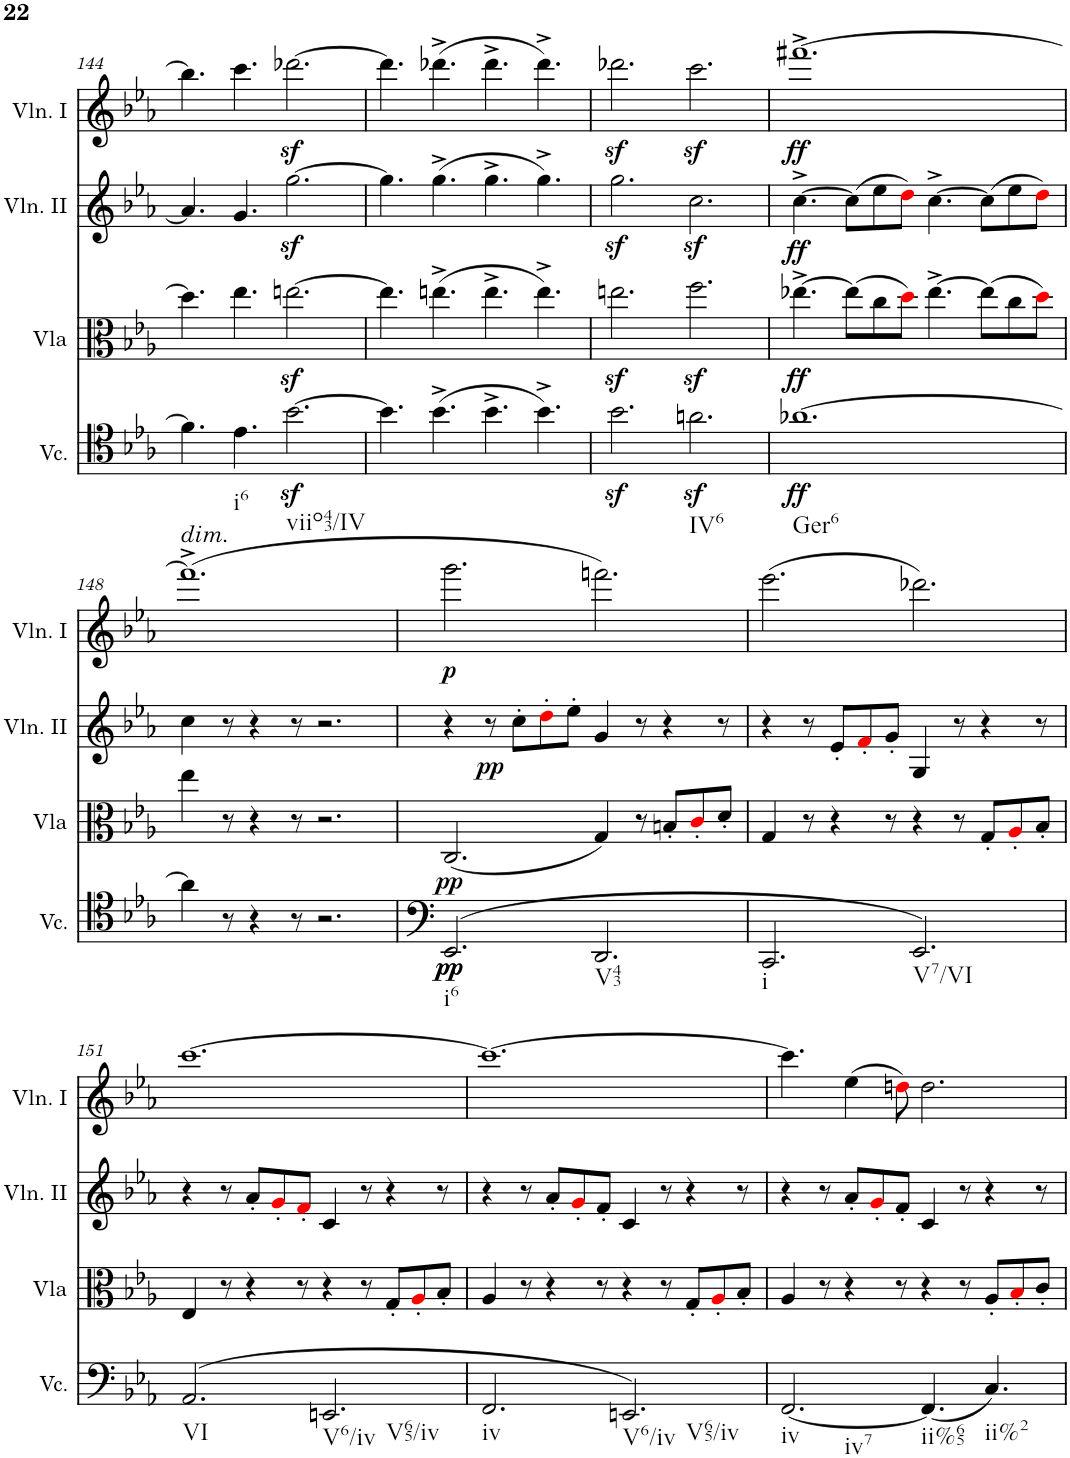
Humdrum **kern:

**kern	**dynam	**kern	**dynam	**kern	**dynam	**kern	**dynam
*part4	*part4	*part3	*part3	*part2	*part2	*part1	*part1
*staff4	*staff4	*staff3	*staff3	*staff2	*staff2	*staff1	*staff1
*I"Violoncello	*	*I"Viola	*	*I"Violino II	*	*I"Violino I	*
*I'Vc.	*	*I'Vla	*	*I'Vln. II	*	*I'Vln. I	*
!!LO:PB:g=z
*clefF4	*	*clefC3	*	*clefG2	*	*clefG2	*
*k[b-e-a-]	*	*k[b-e-a-]	*	*k[b-e-a-]	*	*k[b-e-a-]	*
*M12/8	*	*M12/8	*	*M12/8	*	*M12/8	*
=144	=144	=144	=144	=144	=144	=144	=144
4.f\]	.	4.dd\]	.	4.a-/]	.	4.bb\]	.
!LO:TX:b:t=i6	!	!	!	!	!	!	!
4.e-\	.	4.ee-\	.	4.g/	.	4.ccc\	.
!LO:TX:b:t=viio43/IV	!	!	!	!	!	!	!
[2.b-z<\	.	[2.eenz<\	.	[2.ggz<\	.	[2.ddd-Xz<\	.
=145	=145	=145	=145	=145	=145	=145	=145
4.b-\]	.	4.ee\]	.	4.gg\]	.	4.ddd-\]	.
(>4.b-^\	.	(>4.een^\	.	(>4.gg^\	.	(>4.ddd-X^\	.
4.b-^\	.	4.ee^\	.	4.gg^\	.	4.ddd-^\	.
4.b-^\)	.	4.ee^\)	.	4.gg^\)	.	4.ddd-^\)	.
=146	=146	=146	=146	=146	=146	=146	=146
2.b-z<\	.	2.eenz<\	.	2.ggz<\	.	2.ddd-Xz<\	.
!LO:TX:b:t=IV6	!	!	!	!	!	!	!
2.anz<\	.	2.ffz<\	.	2.ccz<\	.	2.cccz<\	.
=147	=147	=147	=147	=147	=147	=147	=147
!LO:TX:b:t=Ger6	!	!	!	!	!	!	!
!	!LO:DY:b	!	!LO:DY:b	!	!LO:DY:b	!	!LO:DY:b
[1.a-X	ff	[4.ee-X^\	ff	[4.cc^\	ff	[1.fff#X^	ff
.	.	(>8ee-\L]	.	(>8cc\L]	.	.	.
.	.	8cc\	.	8ee-\	.	.	.
.	.	8ddi\J)	.	8ddi\J)	.	.	.
.	.	[4.ee-^\	.	[4.cc^\	.	.	.
.	.	(>8ee-\L]	.	(>8cc\L]	.	.	.
.	.	8cc\	.	8ee-\	.	.	.
.	.	8ddi\J)	.	8ddi\J)	.	.	.
!!LO:LB:g=z
=148	=148	=148	=148	=148	=148	=148	=148
!	!	!	!	!	!	!LO:TX:a:i:t=dim.	!
4a-\]	.	4ee-\	.	4cc\	.	(>1.fff#^]	.
8r	.	8r	.	8r	.	.	.
4r	.	4r	.	4r	.	.	.
8r	.	8r	.	8r	.	.	.
2.r	.	2.r	.	2.r	.	.	.
=149	=149	=149	=149	=149	=149	=149	=149
!LO:TX:b:t=i6	!	!	!	!	!	!	!
!	!LO:DY:b	!	!	!	!	!	!
!	!LO:DY:n=1:b	!	!LO:DY:b	!	!	!	!LO:DY:b
(>2.EE-/	pp pp	(<2.C/	pp	4r	.	2.ggg\	p
!	!	!	!	!	!LO:DY:b	!	!
.	.	.	.	8r	pp	.	.
.	.	.	.	8cc'\L	.	.	.
.	.	.	.	8dd'i\	.	.	.
.	.	.	.	8ee-'\J	.	.	.
!LO:TX:b:t=V43	!	!	!	!	!	!	!
2.DD/	.	4G/)	.	4g/	.	2.fffn\)	.
.	.	8r	.	8r	.	.	.
.	.	8Bn'/L	.	4r	.	.	.
.	.	8c'i/	.	.	.	.	.
.	.	8d'/J	.	8r	.	.	.
=150	=150	=150	=150	=150	=150	=150	=150
!LO:TX:b:t=i	!	!	!	!	!	!	!
2.CC/	.	4G/	.	4r	.	(>2.eee-\	.
.	.	8r	.	8r	.	.	.
.	.	4r	.	8e-'/L	.	.	.
.	.	.	.	8f'i/	.	.	.
.	.	8r	.	8g'/J	.	.	.
!LO:TX:b:t=V7/VI	!	!	!	!	!	!	!
2.EE-/)	.	4r	.	4G/	.	2.ddd-X\)	.
.	.	8r	.	8r	.	.	.
.	.	8G'/L	.	4r	.	.	.
.	.	8A-'i/	.	.	.	.	.
.	.	8B-'/J	.	8r	.	.	.
!!LO:LB:g=z
=151	=151	=151	=151	=151	=151	=151	=151
!LO:TX:b:t=VI	!	!	!	!	!	!	!
(>2.AA-/	.	4E-/	.	4r	.	[1.ccc	.
.	.	8r	.	8r	.	.	.
.	.	4r	.	8a-'/L	.	.	.
.	.	.	.	8g'i/	.	.	.
.	.	8r	.	8f'i/J	.	.	.
!LO:TX:b:t=V6/iv	!	!	!	!	!	!	!
!LO:TX:b:t=V65/iv	!	!	!	!	!	!	!
2.EEn/	.	4r	.	4c/	.	.	.
.	.	8r	.	8r	.	.	.
.	.	8G'/L	.	4r	.	.	.
.	.	8A-'i/	.	.	.	.	.
.	.	8B-'/J	.	8r	.	.	.
=152	=152	=152	=152	=152	=152	=152	=152
!LO:TX:b:t=iv	!	!	!	!	!	!	!
2.FF/	.	4A-/	.	4r	.	1.ccc_	.
.	.	8r	.	8r	.	.	.
.	.	4r	.	8a-'/L	.	.	.
.	.	.	.	8g'i/	.	.	.
.	.	8r	.	8f'/J	.	.	.
!LO:TX:b:t=V6/iv	!	!	!	!	!	!	!
!LO:TX:b:t=V65/iv	!	!	!	!	!	!	!
2.EEn/)	.	4r	.	4c/	.	.	.
.	.	8r	.	8r	.	.	.
.	.	8G'/L	.	4r	.	.	.
.	.	8A-'i/	.	.	.	.	.
.	.	8B-'/J	.	8r	.	.	.
=153	=153	=153	=153	=153	=153	=153	=153
!LO:TX:b:t=iv	!	!	!	!	!	!	!
!LO:TX:b:t=iv7	!	!	!	!	!	!	!
[2.FF/	.	4A-/	.	4r	.	4.ccc\]	.
.	.	8r	.	8r	.	.	.
.	.	4r	.	8a-'/L	.	(>4ee-\	.
.	.	.	.	8g'i/	.	.	.
.	.	8r	.	8f'/J	.	8ddni\)	.
!LO:TX:b:t=ii%65	!	!	!	!	!	!	!
(<4.FF/]	.	4r	.	4c/	.	2.dd\	.
.	.	8r	.	8r	.	.	.
!LO:TX:b:t=ii%2	!	!	!	!	!	!	!
4.C/)	.	8A-'/L	.	4r	.	.	.
.	.	8B-'i/	.	.	.	.	.
.	.	8c'/J	.	8r	.	.	.
=	=	=	=	=	=	=	=
*-	*-	*-	*-	*-	*-	*-	*-
